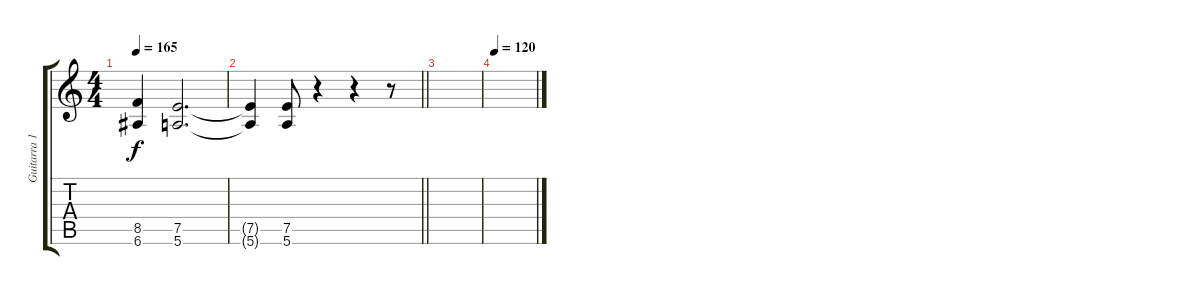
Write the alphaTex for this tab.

\track ("Guitarra 1" "Guitarra 1") {instrument overdrivenguitar}
\staff {score tabs}
\tuning (E4 B3 G3 D3 A2 E2) {hide}
\ts (4 4)
\tempo 165
\clef g2
\ks c
(8.5{t} 6.6{t}).4{dy f} (7.5 5.6).2{d} |
\barLineRight lightlight
(7.5{t} 5.6{t}).4 (7.5 5.6).8 r.4 r.4 r.8 |
|
\tempo 120
